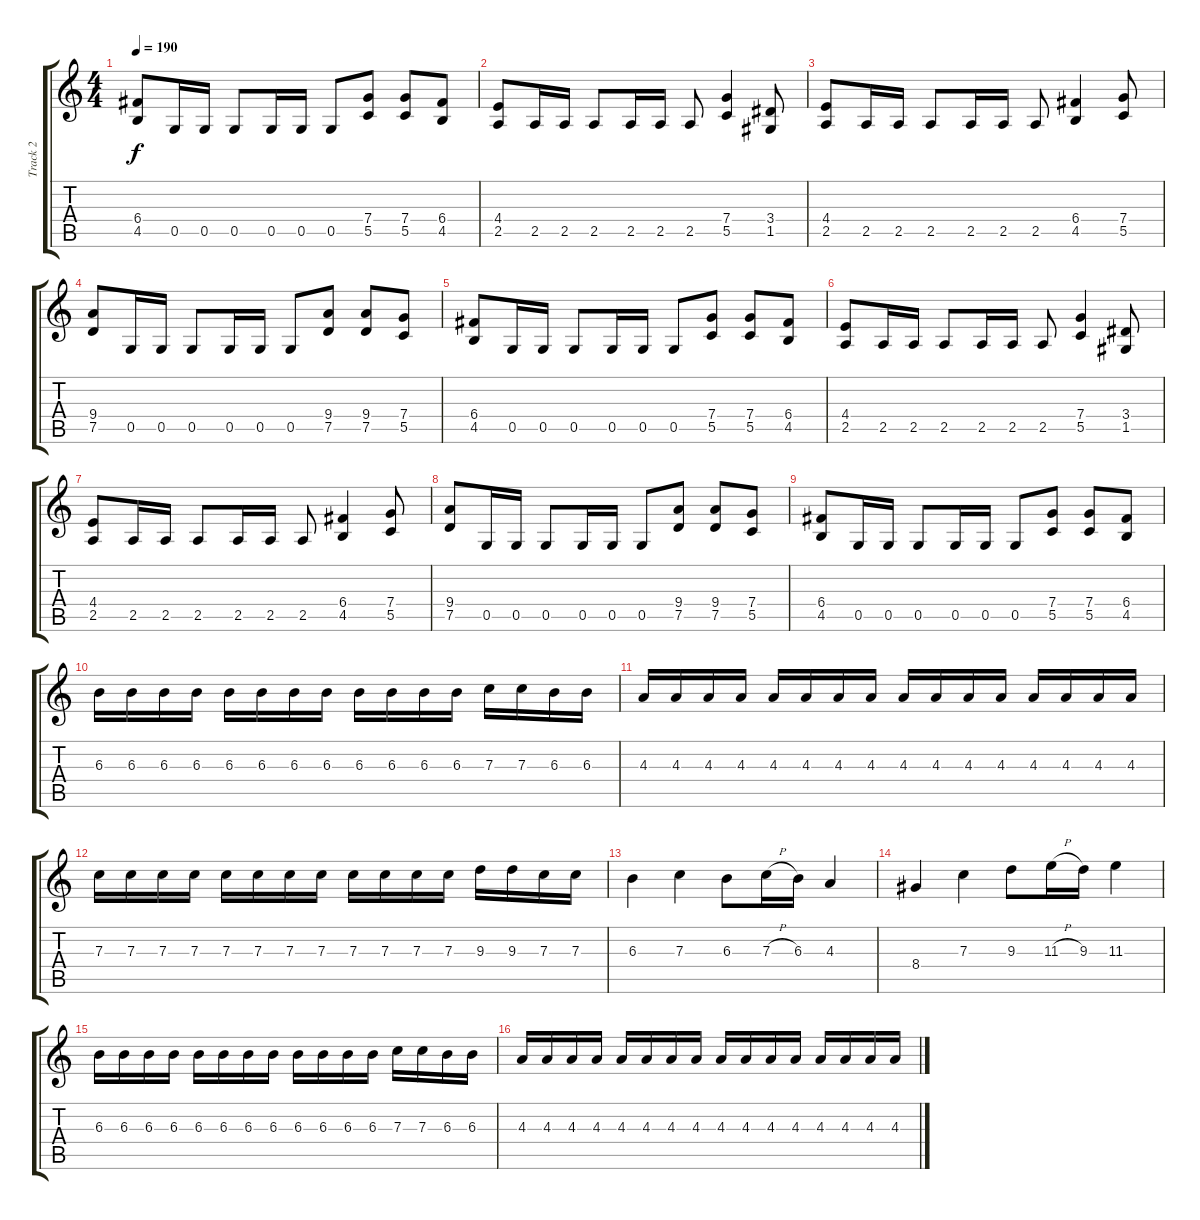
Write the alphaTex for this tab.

\track ("Track 2" "Track 2") {instrument distortionguitar}
\staff {score tabs}
\tuning (D4 A3 F3 C3 G2 D2) {hide}
\ts (4 4)
\tempo 190
\clef g2
\ks c
(6.4 4.5).8{dy f} 0.5.16 0.5.16 0.5.8 0.5.16 0.5.16 0.5.8 (7.4 5.5).8 (7.4 5.5).8 (6.4 4.5).8 |
(4.4 2.5).8 2.5.16 2.5.16 2.5.8 2.5.16 2.5.16 2.5.8 (7.4 5.5).4 (3.4 1.5).8 |
(4.4 2.5).8 2.5.16 2.5.16 2.5.8 2.5.16 2.5.16 2.5.8 (6.4 4.5).4 (7.4 5.5).8 |
(9.4 7.5).8 0.5.16 0.5.16 0.5.8 0.5.16 0.5.16 0.5.8 (9.4 7.5).8 (9.4 7.5).8 (7.4 5.5).8 |
(6.4 4.5).8 0.5.16 0.5.16 0.5.8 0.5.16 0.5.16 0.5.8 (7.4 5.5).8 (7.4 5.5).8 (6.4 4.5).8 |
(4.4 2.5).8 2.5.16 2.5.16 2.5.8 2.5.16 2.5.16 2.5.8 (7.4 5.5).4 (3.4 1.5).8 |
(4.4 2.5).8 2.5.16 2.5.16 2.5.8 2.5.16 2.5.16 2.5.8 (6.4 4.5).4 (7.4 5.5).8 |
(9.4 7.5).8 0.5.16 0.5.16 0.5.8 0.5.16 0.5.16 0.5.8 (9.4 7.5).8 (9.4 7.5).8 (7.4 5.5).8 |
(6.4 4.5).8 0.5.16 0.5.16 0.5.8 0.5.16 0.5.16 0.5.8 (7.4 5.5).8 (7.4 5.5).8 (6.4 4.5).8 |
6.3.16 6.3.16 6.3.16 6.3.16 6.3.16 6.3.16 6.3.16 6.3.16 6.3.16 6.3.16 6.3.16 6.3.16 7.3.16 7.3.16 6.3.16 6.3.16 |
4.3.16 4.3.16 4.3.16 4.3.16 4.3.16 4.3.16 4.3.16 4.3.16 4.3.16 4.3.16 4.3.16 4.3.16 4.3.16 4.3.16 4.3.16 4.3.16 |
7.3.16 7.3.16 7.3.16 7.3.16 7.3.16 7.3.16 7.3.16 7.3.16 7.3.16 7.3.16 7.3.16 7.3.16 9.3.16 9.3.16 7.3.16 7.3.16 |
6.3.4 7.3.4 6.3.8 7.3{h}.16 6.3.16 4.3.4 |
8.4.4 7.3.4 9.3.8 11.3{h}.16 9.3.16 11.3.4 |
6.3.16 6.3.16 6.3.16 6.3.16 6.3.16 6.3.16 6.3.16 6.3.16 6.3.16 6.3.16 6.3.16 6.3.16 7.3.16 7.3.16 6.3.16 6.3.16 |
4.3.16 4.3.16 4.3.16 4.3.16 4.3.16 4.3.16 4.3.16 4.3.16 4.3.16 4.3.16 4.3.16 4.3.16 4.3.16 4.3.16 4.3.16 4.3.16
